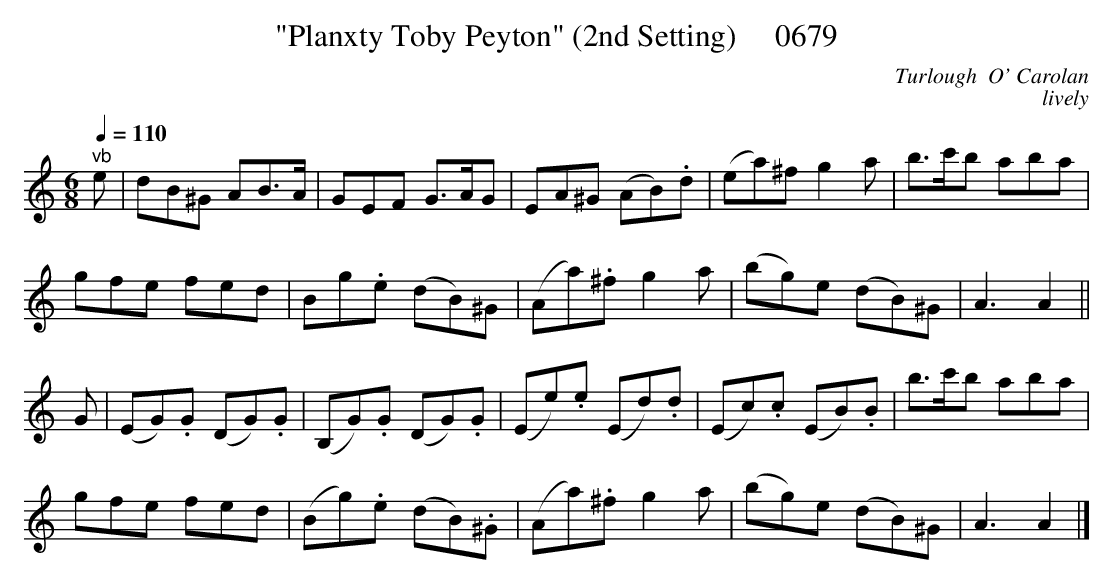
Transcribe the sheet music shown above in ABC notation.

X:1
T:"Planxty Toby Peyton" (2nd Setting)     0679
C:Turlough  O' Carolan
C:lively
Q:1/4=110
BY VINCE BRENNAN 6-21-03 (HTTP://WWW.SOSYOURMOM.COM)
M:6/8
L:1/8
K:C
"^vb"e|dB^G AB3/2A/2|GEF G3/2A/2G|EA^G (AB).d|(ea)^f g2a|b3/2c'/2b aba|
gfe fed|Bg.e (dB)^G|(Aa).^f g2a|(bg)e (dB)^G|A3A2||
G|(EG).G (DG).G|(B,G).G (DG).G|(Ee).e (Ed).d|(Ec).c (EB).B|b3/2c'/2b aba|
gfe fed|(Bg).e (dB).^G|(Aa).^f g2a|(bg)e (dB)^G|A3A2|]
